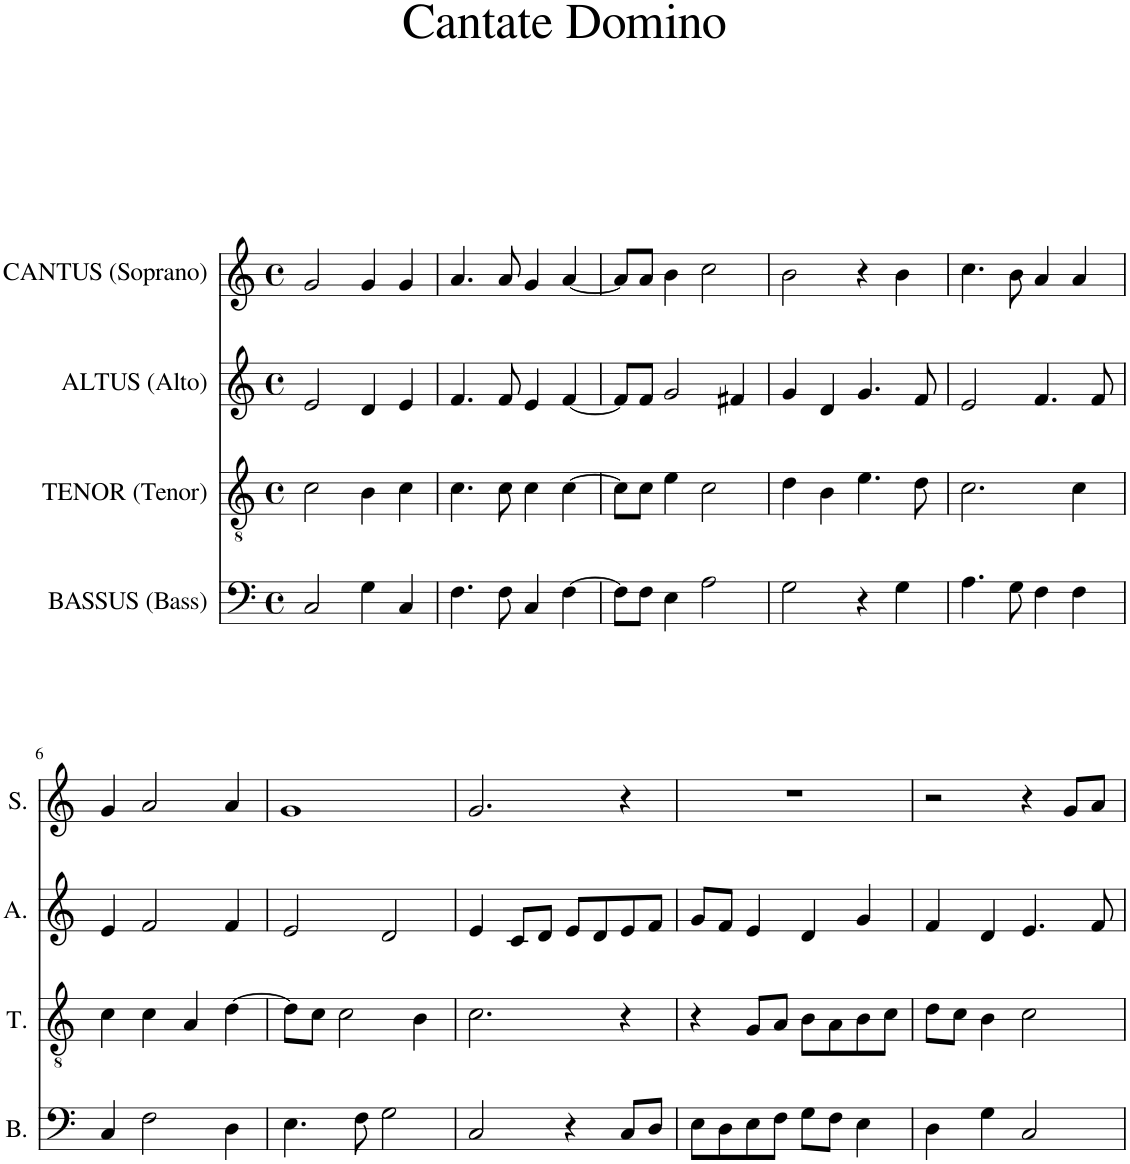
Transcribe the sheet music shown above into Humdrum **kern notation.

**kern	**kern	**kern	**kern
*part4	*part3	*part2	*part1
*staff4	*staff3	*staff2	*staff1
*I"BASSUS (Bass)	*I"TENOR (Tenor)	*I"ALTUS (Alto)	*I"CANTUS (Soprano)
*I'B.	*I'T.	*I'A.	*I'S.
*clefF4	*clefGv2	*clefG2	*clefG2
*k[]	*k[]	*k[]	*k[]
*M4/4	*M4/4	*M4/4	*M4/4
*met(c)	*met(c)	*met(c)	*met(c)
*MM100	*MM100	*MM100	*MM100
=1	=1	=1	=1
2C/	2c\	2e/	2g/
4G\	4B\	4d/	4g/
4C/	4c\	4e/	4g/
=2	=2	=2	=2
4.F\	4.c\	4.f/	4.a/
8F\	8c\	8f/	8a/
4C/	4c\	4e/	4g/
[4F\	[4c\	[4f/	[4a/
=3	=3	=3	=3
8F\L]	8c\L]	8f/L]	8a/L]
8F\J	8c\J	8f/J	8a/J
4E\	4e\	2g/	4b\
2A\	2c\	.	2cc\
.	.	4f#X/	.
=4	=4	=4	=4
2G\	4d\	4g/	2b\
.	4B\	4d/	.
4r	4.e\	4.g/	4r
4G\	.	.	4b\
.	8d\	8f/	.
=5	=5	=5	=5
4.A\	2.c\	2e/	4.cc\
8G\	.	.	8b\
4F\	.	4.f/	4a/
4F\	4c\	.	4a/
.	.	8f/	.
!!LO:LB:g=z
=6	=6	=6	=6
4C/	4c\	4e/	4g/
2F\	4c\	2f/	2a/
.	4A/	.	.
4D\	[4d\	4f/	4a/
=7	=7	=7	=7
4.E\	8d\L]	2e/	1g
.	8c\J	.	.
.	2c\	.	.
8F\	.	.	.
2G\	.	2d/	.
.	4B\	.	.
=8	=8	=8	=8
2C/	2.c\	4e/	2.g/
.	.	8c/L	.
.	.	8d/J	.
4r	.	8e/L	.
.	.	8d/	.
8C/L	4r	8e/	4r
8D/J	.	8f/J	.
=9	=9	=9	=9
8E\L	4r	8g/L	1r
8D\	.	8f/J	.
8E\	8G/L	4e/	.
8F\J	8A/J	.	.
8G\L	8B\L	4d/	.
8F\J	8A\	.	.
4E\	8B\	4g/	.
.	8c\J	.	.
=10	=10	=10	=10
4D\	8d\L	4f/	2r
.	8c\J	.	.
4G\	4B\	4d/	.
2C/	2c\	4.e/	4r
.	.	.	8g/L
.	.	8f/	8a/J
=	=	=	=
*-	*-	*-	*-
